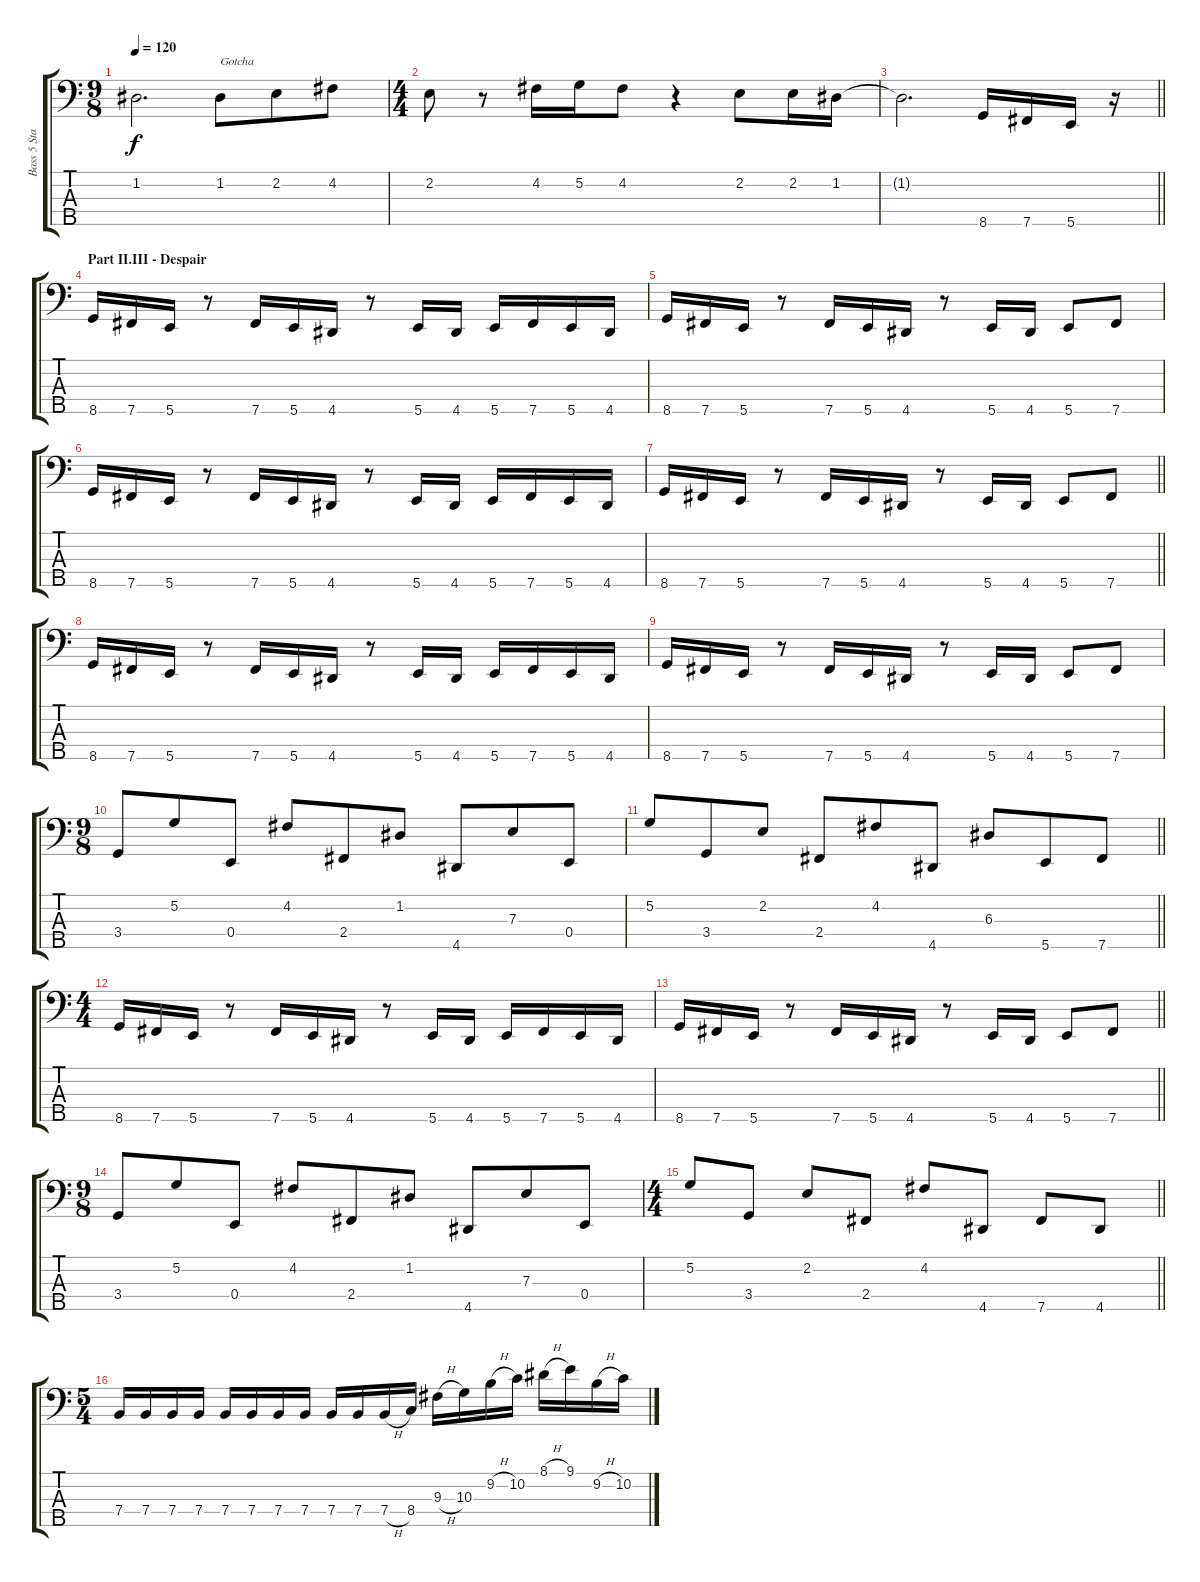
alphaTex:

\track ("Bass 5 Standard" "Bass 5 Sta") {instrument electricbassfinger}
\staff {score tabs}
\tuning (G2 D2 A1 E1 B0) {hide}
\ts (9 8)
\tempo 120
\clef f4
\ks c
1.2{t}.2{d dy f} 1.2.8{txt "Gotcha"} 2.2.8 4.2.8 |
\ts (4 4)
2.2.8 r.8 4.2.16 5.2.16 4.2.8 r.4 2.2.8 2.2.16 1.2.16 |
\barLineRight lightlight
1.2{t}.2{d} 8.5.16 7.5.16 5.5.16 r.16 |
\section ("" "Part II.III - Despair")
8.5.16 7.5.16 5.5.16 r.8 7.5.16 5.5.16 4.5.16 r.8 5.5.16 4.5.16 5.5.16 7.5.16 5.5.16 4.5.16 |
8.5.16 7.5.16 5.5.16 r.8 7.5.16 5.5.16 4.5.16 r.8 5.5.16 4.5.16 5.5.8 7.5.8 |
8.5.16 7.5.16 5.5.16 r.8 7.5.16 5.5.16 4.5.16 r.8 5.5.16 4.5.16 5.5.16 7.5.16 5.5.16 4.5.16 |
\barLineRight lightlight
8.5.16 7.5.16 5.5.16 r.8 7.5.16 5.5.16 4.5.16 r.8 5.5.16 4.5.16 5.5.8 7.5.8 |
8.5.16 7.5.16 5.5.16 r.8 7.5.16 5.5.16 4.5.16 r.8 5.5.16 4.5.16 5.5.16 7.5.16 5.5.16 4.5.16 |
8.5.16 7.5.16 5.5.16 r.8 7.5.16 5.5.16 4.5.16 r.8 5.5.16 4.5.16 5.5.8 7.5.8 |
\ts (9 8)
3.4.8 5.2.8 0.4.8 4.2.8 2.4.8 1.2.8 4.5.8 7.3.8 0.4.8 |
\barLineRight lightlight
5.2.8 3.4.8 2.2.8 2.4.8 4.2.8 4.5.8 6.3.8 5.5.8 7.5.8 |
\ts (4 4)
8.5.16 7.5.16 5.5.16 r.8 7.5.16 5.5.16 4.5.16 r.8 5.5.16 4.5.16 5.5.16 7.5.16 5.5.16 4.5.16 |
\barLineRight lightlight
8.5.16 7.5.16 5.5.16 r.8 7.5.16 5.5.16 4.5.16 r.8 5.5.16 4.5.16 5.5.8 7.5.8 |
\ts (9 8)
3.4.8 5.2.8 0.4.8 4.2.8 2.4.8 1.2.8 4.5.8 7.3.8 0.4.8 |
\ts (4 4)
\barLineRight lightlight
5.2.8 3.4.8 2.2.8 2.4.8 4.2.8 4.5.8 7.5.8 4.5.8 |
\ts (5 4)
\section ("" "")
7.4.16 7.4.16 7.4.16 7.4.16 7.4.16 7.4.16 7.4.16 7.4.16 7.4.16 7.4.16 7.4{h}.16 8.4.16 9.3{h}.16 10.3.16 9.2{h}.16 10.2.16 8.1{h}.16 9.1.16 9.2{h}.16 10.2.16
